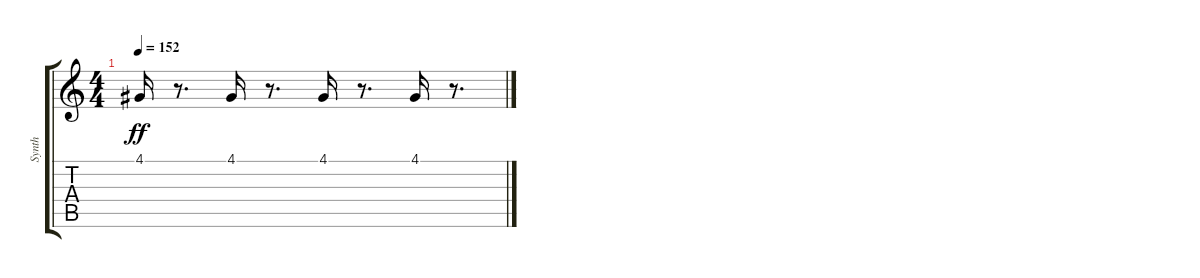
\track ("Synth" "Synth") {instrument pad7halo}
\staff {score tabs}
\tuning (E4 B3 G3 D3 A2 E2) {hide}
\ts (4 4)
\tempo 152
\clef g2
\ks c
4.1.16{dy ff} r.8{d} 4.1.16 r.8{d} 4.1.16 r.8{d} 4.1.16 r.8{d}
